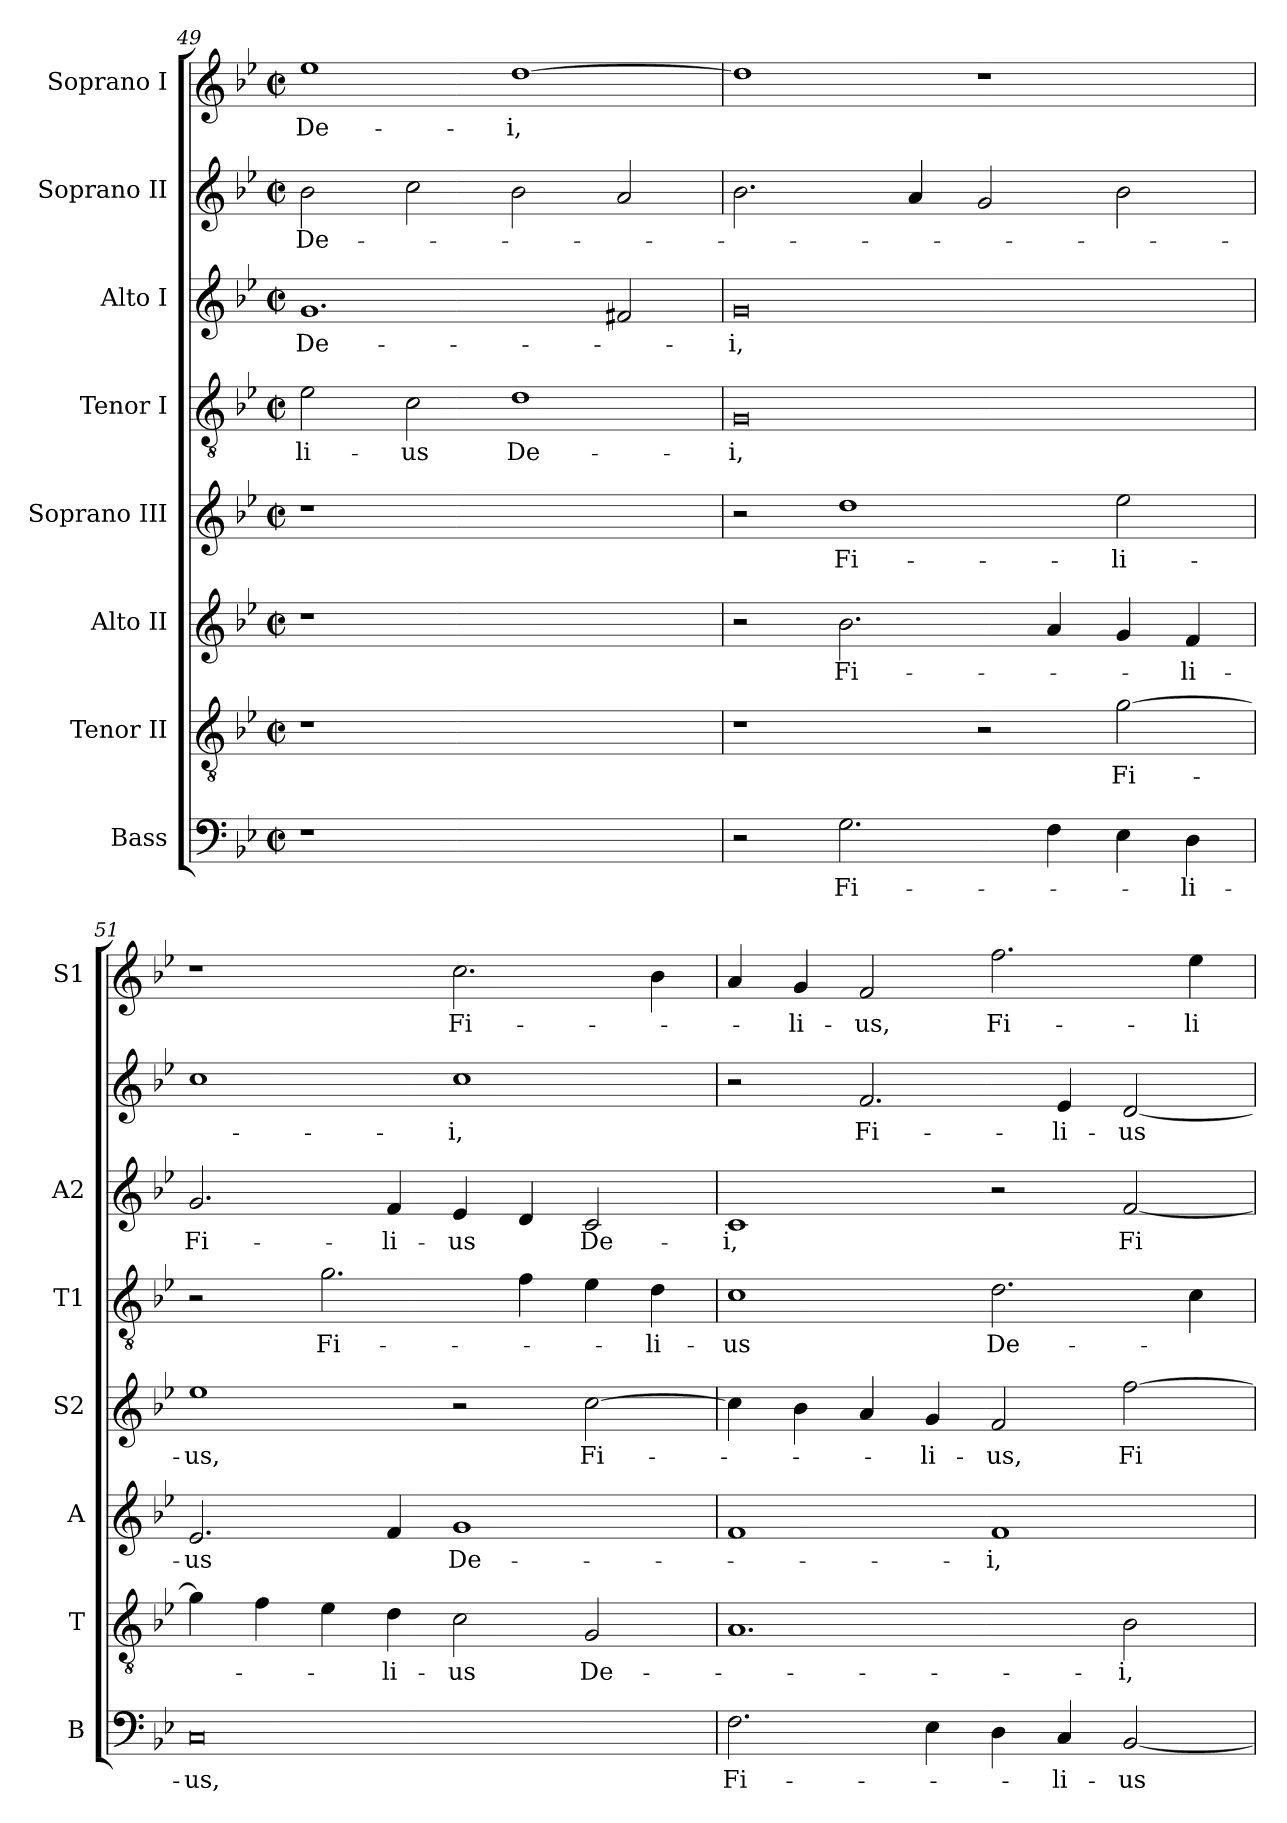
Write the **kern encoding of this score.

**kern	**text	**kern	**text	**kern	**text	**kern	**text	**kern	**text	**kern	**text	**kern	**text	**kern	**text
*part8	*part8	*part7	*part7	*part6	*part6	*part5	*part5	*part4	*part4	*part3	*part3	*part2	*part2	*part1	*part1
*staff8	*staff8	*staff7	*staff7	*staff6	*staff6	*staff5	*staff5	*staff4	*staff4	*staff3	*staff3	*staff2	*staff2	*staff1	*staff1
*I"Bass	*	*I"Tenor II	*	*I"Alto II	*	*I"Soprano III	*	*I"Tenor I	*	*I"Alto I	*	*I"Soprano II	*	*I"Soprano I	*
*I'B	*	*I'T	*	*I'A	*	*I'S2	*	*I'T1	*	*I'A2	*	*	*	*I'S1	*
!!LO:PB:g=z
*clefF4	*	*clefGv2	*	*clefG2	*	*clefG2	*	*clefGv2	*	*clefG2	*	*clefG2	*	*clefG2	*
*	*	*	*	*ITrd7c12	*	*	*	*	*	*	*	*	*	*	*
*k[b-e-]	*	*k[b-e-]	*	*k[b-e-]	*	*k[b-e-]	*	*k[b-e-]	*	*k[b-e-]	*	*k[b-e-]	*	*k[b-e-]	*
*B-:	*	*B-:	*	*B-:	*	*B-:	*	*B-:	*	*B-:	*	*B-:	*	*B-:	*
*M2/2	*	*M2/2	*	*M2/2	*	*M2/2	*	*M2/2	*	*M2/2	*	*M2/2	*	*M2/2	*
*met(c|)	*	*met(c|)	*	*met(c|)	*	*met(c|)	*	*met(c|)	*	*met(c|)	*	*met(c|)	*	*met(c|)	*
=49	=49	=49	=49	=49	=49	=49	=49	=49	=49	=49	=49	=49	=49	=49	=49
!LO:N:vis=1	!	!LO:N:vis=1	!	!LO:N:vis=1	!	!LO:N:vis=1	!	!	!LO:LY:b	!	!LO:LY:b	!	!LO:LY:b	!	!LO:LY:b
1r	.	1r	.	1r	.	1r	.	2e-\	-li-	1.g	De-	2b-\	De-	1ee-	De-
!	!	!	!	!	!	!	!	!	!LO:LY:b	!	!	!	!	!	!
.	.	.	.	.	.	.	.	2c\	-us	.	.	2cc\	.	.	.
!	!	!	!	!	!	!	!	!	!LO:LY:b	!	!	!	!	!	!LO:LY:b
1ryy	.	1ryy	.	1ryy	.	1ryy	.	1d	De-	.	.	2b-\	.	[>1dd	-i,
.	.	.	.	.	.	.	.	.	.	2f#X/	.	2a/	.	.	.
=50	=50	=50	=50	=50	=50	=50	=50	=50	=50	=50	=50	=50	=50	=50	=50
!	!	!	!	!	!	!	!	!	!LO:LY:b	!	!LO:LY:b	!	!	!	!
2r	.	1r	.	2r	.	2r	.	0G	-i,	0g	-i,	2.b-\	.	1dd]	.
!	!LO:LY:b	!	!	!	!LO:LY:b	!	!LO:LY:b	!	!	!	!	!	!	!	!
2.G\	Fi-	.	.	2.B-\	Fi-	1dd	Fi-	.	.	.	.	.	.	.	.
.	.	.	.	.	.	.	.	.	.	.	.	4a/	.	.	.
.	.	2r	.	.	.	.	.	.	.	.	.	2g/	.	1r	.
4F\	.	.	.	4A/	.	.	.	.	.	.	.	.	.	.	.
!	!	!	!LO:LY:b	!	!	!	!LO:LY:b	!	!	!	!	!	!	!	!
4E-\	.	[>2g\	Fi-	4G/	.	2ee-\	-li-	.	.	.	.	2b-\	.	.	.
!	!LO:LY:b	!	!	!	!LO:LY:b	!	!	!	!	!	!	!	!	!	!
4D\	-li-	.	.	4F/	-li-	.	.	.	.	.	.	.	.	.	.
=51	=51	=51	=51	=51	=51	=51	=51	=51	=51	=51	=51	=51	=51	=51	=51
!	!LO:LY:b	!	!	!	!LO:LY:b	!	!LO:LY:b	!	!	!	!LO:LY:b	!	!	!	!
0C	-us,	4g\]	.	2.E-/	-us	1ee-	-us,	2r	.	2.g/	Fi-	1cc	.	1r	.
.	.	4f\	.	.	.	.	.	.	.	.	.	.	.	.	.
!	!	!	!	!	!	!	!	!	!LO:LY:b	!	!	!	!	!	!
.	.	4e-\	.	.	.	.	.	2.g\	Fi-	.	.	.	.	.	.
!	!	!	!LO:LY:b	!	!	!	!	!	!	!	!LO:LY:b	!	!	!	!
.	.	4d\	-li-	4F/	.	.	.	.	.	4f/	-li-	.	.	.	.
!	!	!	!LO:LY:b	!	!LO:LY:b	!	!	!	!	!	!LO:LY:b	!	!LO:LY:b	!	!LO:LY:b
.	.	2c\	-us	1G	De-	2r	.	.	.	4e-/	-us	1cc	-i,	2.cc\	Fi-
.	.	.	.	.	.	.	.	4f\	.	4d/	.	.	.	.	.
!	!	!	!LO:LY:b	!	!	!	!LO:LY:b	!	!	!	!LO:LY:b	!	!	!	!
.	.	2G/	De-	.	.	[>2cc\	Fi-	4e-\	.	2c/	De-	.	.	.	.
!	!	!	!	!	!	!	!	!	!LO:LY:b	!	!	!	!	!	!
.	.	.	.	.	.	.	.	4d\	-li-	.	.	.	.	4b-\	.
!!LO:LB:g=z
=52	=52	=52	=52	=52	=52	=52	=52	=52	=52	=52	=52	=52	=52	=52	=52
!	!LO:LY:b	!	!	!	!	!	!	!	!LO:LY:b	!	!LO:LY:b	!	!	!	!
2.F\	Fi-	1.A	.	1F	.	4cc\]	.	1c	-us	1c	-i,	2r	.	4a/	.
!	!	!	!	!	!	!	!	!	!	!	!	!	!	!	!LO:LY:b
.	.	.	.	.	.	4b-\	.	.	.	.	.	.	.	4g/	-li-
!	!	!	!	!	!	!	!	!	!	!	!	!	!LO:LY:b	!	!LO:LY:b
.	.	.	.	.	.	4a/	.	.	.	.	.	2.f/	Fi-	2f/	-us,
!	!	!	!	!	!	!	!LO:LY:b	!	!	!	!	!	!	!	!
4E-\	.	.	.	.	.	4g/	-li-	.	.	.	.	.	.	.	.
!	!	!	!	!	!LO:LY:b	!	!LO:LY:b	!	!LO:LY:b	!	!	!	!	!	!LO:LY:b
4D\	.	.	.	1F	-i,	2f/	-us,	2.d\	De-	2r	.	.	.	2.ff\	Fi-
!	!LO:LY:b	!	!	!	!	!	!	!	!	!	!	!	!LO:LY:b	!	!
4C/	-li-	.	.	.	.	.	.	.	.	.	.	4e-/	-li-	.	.
!	!LO:LY:b	!	!LO:LY:b	!	!	!	!LO:LY:b	!	!	!	!LO:LY:b	!	!LO:LY:b	!	!
[<2BB-/	-us	2B-\	-i,	.	.	[>2ff\	Fi-	.	.	[<2f/	Fi-	[<2d/	-us	.	.
!	!	!	!	!	!	!	!	!	!	!	!	!	!	!	!LO:LY:b
.	.	.	.	.	.	.	.	4c\	.	.	.	.	.	4ee-\	-li-
=	=	=	=	=	=	=	=	=	=	=	=	=	=	=	=
*-	*-	*-	*-	*-	*-	*-	*-	*-	*-	*-	*-	*-	*-	*-	*-
